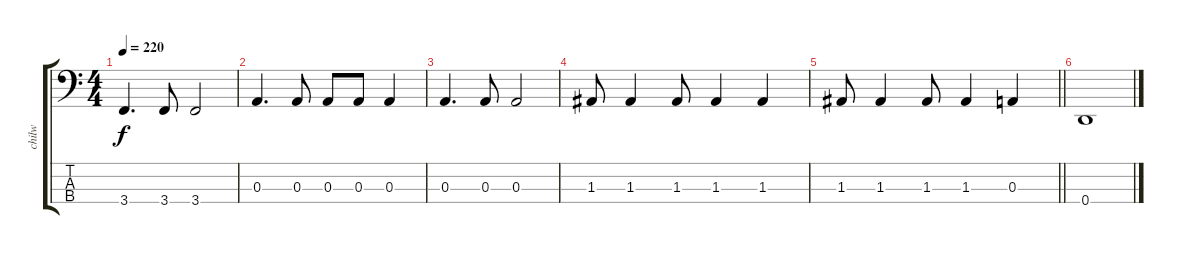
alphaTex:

\track ("chilw" "chilw") {instrument electricbassfinger}
\staff {score tabs}
\tuning (G2 D2 A1 D1) {hide}
\ts (4 4)
\tempo 220
\clef f4
\ks c
3.4.4{d dy f} 3.4.8 3.4.2 |
0.3.4{d} 0.3.8 0.3.8 0.3.8 0.3.4 |
0.3.4{d} 0.3.8 0.3.2 |
1.3.8 1.3.4 1.3.8 1.3.4 1.3.4 |
\barLineRight lightlight
1.3.8 1.3.4 1.3.8 1.3.4 0.3.4 |
0.4.1
